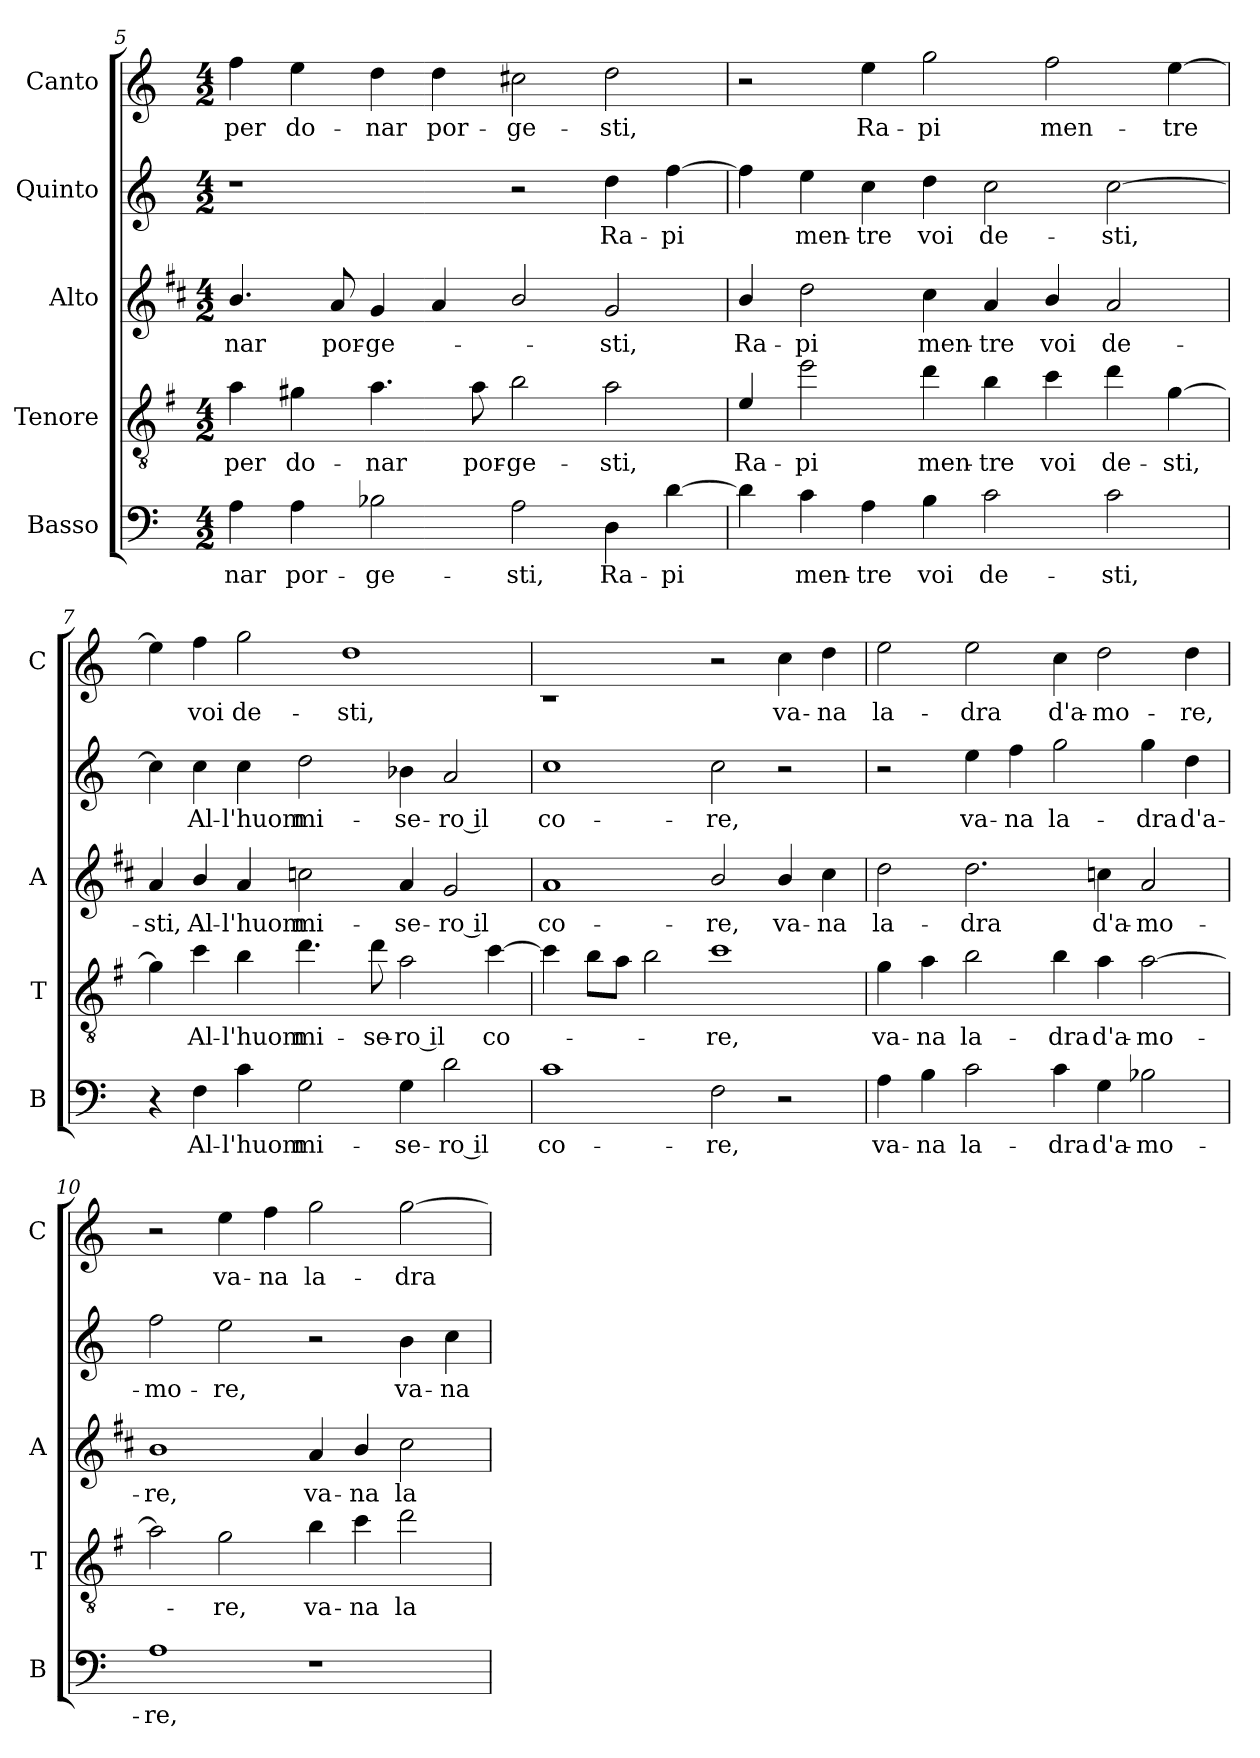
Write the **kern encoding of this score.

**kern	**text	**kern	**text	**kern	**text	**kern	**text	**kern	**text
*part5	*part5	*part4	*part4	*part3	*part3	*part2	*part2	*part1	*part1
*staff5	*staff5	*staff4	*staff4	*staff3	*staff3	*staff2	*staff2	*staff1	*staff1
*I"Basso	*	*I"Tenore	*	*I"Alto	*	*I"Quinto	*	*I"Canto	*
*I'B	*	*I'T	*	*I'A	*	*	*	*I'C	*
*clefF4	*	*clefGv2	*	*clefG2	*	*clefG2	*	*clefG2	*
*	*	*ITrd4c7	*	*ITrd1c2	*	*	*	*	*
*k[]	*	*k[]	*	*k[]	*	*k[]	*	*k[]	*
*C:	*	*C:	*	*C:	*	*C:	*	*C:	*
*M4/2	*	*M4/2	*	*M4/2	*	*M4/2	*	*M4/2	*
=5	=5	=5	=5	=5	=5	=5	=5	=5	=5
!	!LO:LY:b	!	!LO:LY:b	!	!LO:LY:b	!	!	!	!LO:LY:b
4A\	-nar	4d\	per	4.a/	-nar	1r	.	4ff\	per
!	!LO:LY:b	!	!LO:LY:b	!	!	!	!	!	!LO:LY:b
4A\	por-	4c#X\	do-	.	.	.	.	4ee\	do-
!	!	!	!	!	!LO:LY:b	!	!	!	!
.	.	.	.	8g/	por-	.	.	.	.
!	!LO:LY:b	!	!LO:LY:b	!	!LO:LY:b	!	!	!	!LO:LY:b
2B-X\	-ge-	4.d\	-nar	4f/	-ge-	.	.	4dd\	-nar
!	!	!	!	!	!	!	!	!	!LO:LY:b
.	.	.	.	4g/	.	.	.	4dd\	por-
!	!	!	!LO:LY:b	!	!	!	!	!	!
.	.	8d\	por-	.	.	.	.	.	.
!	!LO:LY:b	!	!LO:LY:b	!	!	!	!	!	!LO:LY:b
2A\	-sti,	2e\	-ge-	2a/	.	2r	.	2cc#X\	-ge-
!	!LO:LY:b	!	!LO:LY:b	!	!LO:LY:b	!	!LO:LY:b	!	!LO:LY:b
4D\	Ra-	2d\	-sti,	2f/	-sti,	4dd\	Ra-	2dd\	-sti,
!	!LO:LY:b	!	!	!	!	!	!LO:LY:b	!	!
[4d\	-pi	.	.	.	.	[4ff\	-pi	.	.
=6	=6	=6	=6	=6	=6	=6	=6	=6	=6
!	!	!	!LO:LY:b	!	!LO:LY:b	!	!	!	!
4d\]	.	4A/	Ra-	4a/	Ra-	4ff\]	.	2r	.
!	!LO:LY:b	!	!LO:LY:b	!	!LO:LY:b	!	!LO:LY:b	!	!
4c\	men-	2a\	-pi	2cc\	-pi	4ee\	men-	.	.
!	!LO:LY:b	!	!	!	!	!	!LO:LY:b	!	!LO:LY:b
4A\	-tre	.	.	.	.	4cc\	-tre	4ee\	Ra-
!	!LO:LY:b	!	!LO:LY:b	!	!LO:LY:b	!	!LO:LY:b	!	!LO:LY:b
4B\	voi	4g\	men-	4b\	men-	4dd\	voi	2gg\	-pi
!	!LO:LY:b	!	!LO:LY:b	!	!LO:LY:b	!	!LO:LY:b	!	!
2c\	de-	4e\	-tre	4g/	-tre	2cc\	de-	.	.
!	!	!	!LO:LY:b	!	!LO:LY:b	!	!	!	!LO:LY:b
.	.	4f\	voi	4a/	voi	.	.	2ff\	men-
!	!LO:LY:b	!	!LO:LY:b	!	!LO:LY:b	!	!LO:LY:b	!	!
2c\	-sti,	4g\	de-	2g/	de-	[2cc\	-sti,	.	.
!	!	!	!LO:LY:b	!	!	!	!	!	!LO:LY:b
.	.	[4c\	-sti,	.	.	.	.	[4ee\	-tre
!!LO:PB:g=z
=7	=7	=7	=7	=7	=7	=7	=7	=7	=7
!	!	!	!	!	!LO:LY:b	!	!	!	!
4r	.	4c\]	.	4g/	-sti,	4cc\]	.	4ee\]	.
!	!LO:LY:b	!	!LO:LY:b	!	!LO:LY:b	!	!LO:LY:b	!	!LO:LY:b
4F\	Al-	4f\	Al-	4a/	Al-	4cc\	Al-	4ff\	voi
!	!LO:LY:b	!	!LO:LY:b	!	!LO:LY:b	!	!LO:LY:b	!	!LO:LY:b
4c\	-l'huom	4e\	-l'huom	4g/	-l'huom	4cc\	-l'huom	2gg\	de-
!	!LO:LY:b	!	!LO:LY:b	!	!LO:LY:b	!	!LO:LY:b	!	!
2G\	mi-	4.g\	mi-	2b-X\	mi-	2dd\	mi-	.	.
!	!	!	!	!	!	!	!	!	!LO:LY:b
.	.	.	.	.	.	.	.	1dd	-sti,
!	!	!	!LO:LY:b	!	!	!	!	!	!
.	.	8g\	-se-	.	.	.	.	.	.
!	!LO:LY:b	!	!LO:LY:b	!	!LO:LY:b	!	!LO:LY:b	!	!
4G\	-se-	2d\	-ro il	4g/	-se-	4b-X\	-se-	.	.
!	!LO:LY:b	!	!	!	!LO:LY:b	!	!LO:LY:b	!	!
2d\	-ro il	.	.	2f/	-ro il	2a/	-ro il	.	.
!	!	!	!LO:LY:b	!	!	!	!	!	!
.	.	[4f\	co-	.	.	.	.	.	.
=8	=8	=8	=8	=8	=8	=8	=8	=8	=8
!	!LO:LY:b	!	!	!	!LO:LY:b	!	!LO:LY:b	!	!
1c	co-	4f\]	.	1g	co-	1cc	co-	1rc	.
.	.	8e\L	.	.	.	.	.	.	.
.	.	8d\J	.	.	.	.	.	.	.
.	.	2e\	.	.	.	.	.	.	.
!	!LO:LY:b	!	!LO:LY:b	!	!LO:LY:b	!	!LO:LY:b	!	!
2F\	-re,	1f	-re,	2a/	-re,	2cc\	-re,	2r	.
!	!	!	!	!	!LO:LY:b	!	!	!	!LO:LY:b
2r	.	.	.	4a/	va-	2r	.	4cc\	va-
!	!	!	!	!	!LO:LY:b	!	!	!	!LO:LY:b
.	.	.	.	4b\	-na	.	.	4dd\	-na
=9	=9	=9	=9	=9	=9	=9	=9	=9	=9
!	!LO:LY:b	!	!LO:LY:b	!	!LO:LY:b	!	!	!	!LO:LY:b
4A\	va-	4c\	va-	2cc\	la-	2r	.	2ee\	la-
!	!LO:LY:b	!	!LO:LY:b	!	!	!	!	!	!
4B\	-na	4d\	-na	.	.	.	.	.	.
!	!LO:LY:b	!	!LO:LY:b	!	!LO:LY:b	!	!LO:LY:b	!	!LO:LY:b
2c\	la-	2e\	la-	2.cc\	-dra	4ee\	va-	2ee\	-dra
!	!	!	!	!	!	!	!LO:LY:b	!	!
.	.	.	.	.	.	4ff\	-na	.	.
!	!LO:LY:b	!	!LO:LY:b	!	!	!	!LO:LY:b	!	!LO:LY:b
4c\	-dra	4e\	-dra	.	.	2gg\	la-	4cc\	d'a-
!	!LO:LY:b	!	!LO:LY:b	!	!LO:LY:b	!	!	!	!LO:LY:b
4G\	d'a-	4d\	d'a-	4b-X\	d'a-	.	.	2dd\	-mo-
!	!LO:LY:b	!	!LO:LY:b	!	!LO:LY:b	!	!LO:LY:b	!	!
2B-X\	-mo-	[2d\	-mo-	2g/	-mo-	4gg\	-dra	.	.
!	!	!	!	!	!	!	!LO:LY:b	!	!LO:LY:b
.	.	.	.	.	.	4dd\	d'a-	4dd\	-re,
!!LO:LB:g=z
=10	=10	=10	=10	=10	=10	=10	=10	=10	=10
!	!LO:LY:b	!	!	!	!LO:LY:b	!	!LO:LY:b	!	!
1A	-re,	2d\]	.	1a	-re,	2ff\	-mo-	2r	.
!	!	!	!LO:LY:b	!	!	!	!LO:LY:b	!	!LO:LY:b
.	.	2c\	-re,	.	.	2ee\	-re,	4ee\	va-
!	!	!	!	!	!	!	!	!	!LO:LY:b
.	.	.	.	.	.	.	.	4ff\	-na
!	!	!	!LO:LY:b	!	!LO:LY:b	!	!	!	!LO:LY:b
1r	.	4e\	va-	4g/	va-	2r	.	2gg\	la-
!	!	!	!LO:LY:b	!	!LO:LY:b	!	!	!	!
.	.	4f\	-na	4a/	-na	.	.	.	.
!	!	!	!LO:LY:b	!	!LO:LY:b	!	!LO:LY:b	!	!LO:LY:b
.	.	2g\	la-	2b\	la-	4b\	va-	[2gg\	-dra
!	!	!	!	!	!	!	!LO:LY:b	!	!
.	.	.	.	.	.	4cc\	-na	.	.
=	=	=	=	=	=	=	=	=	=
*-	*-	*-	*-	*-	*-	*-	*-	*-	*-
